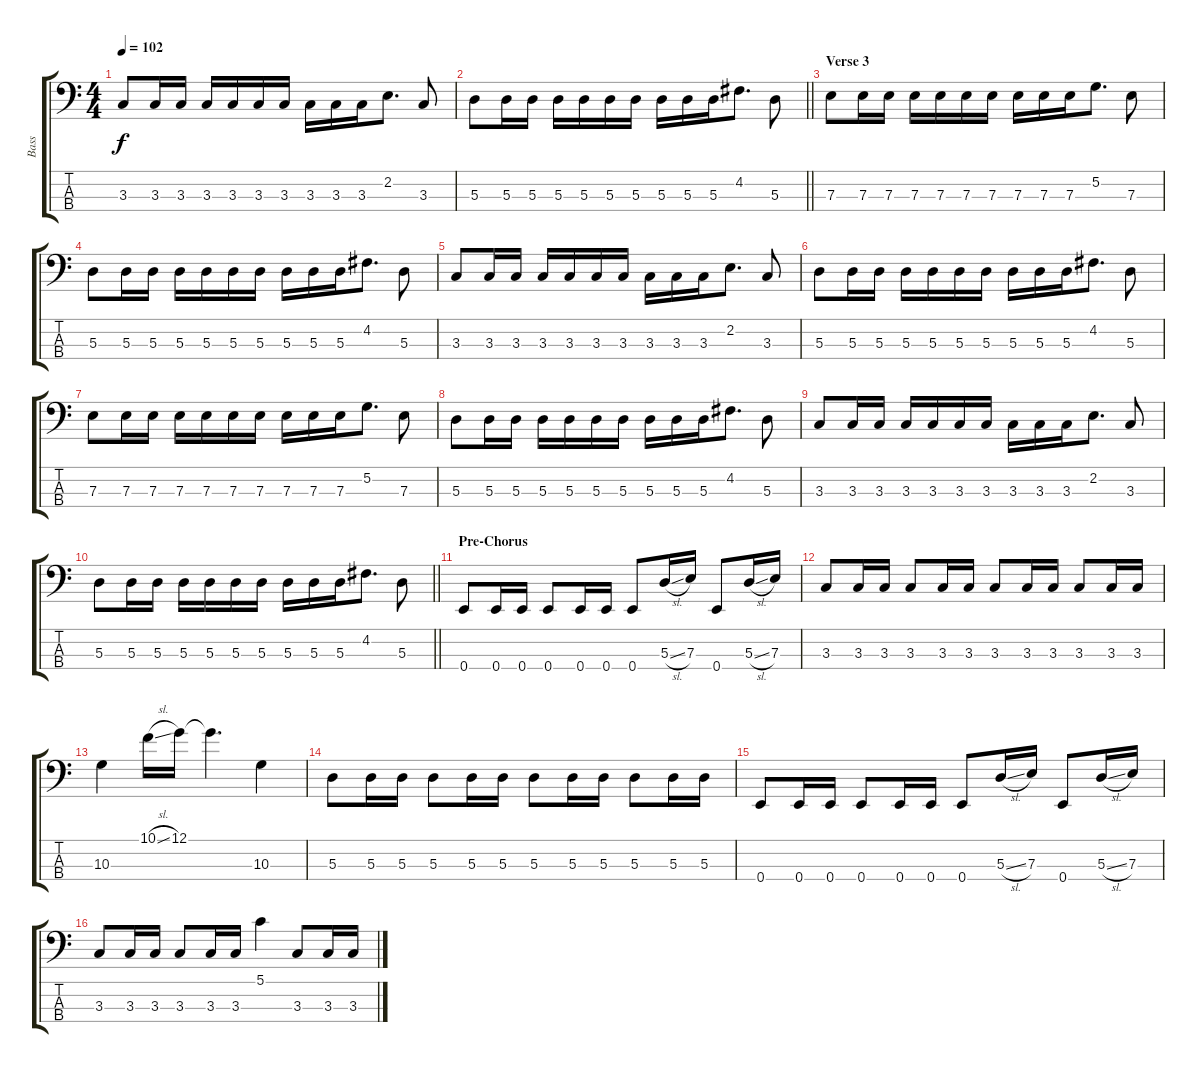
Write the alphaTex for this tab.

\track ("Bass" "Bass") {instrument electricbassfinger}
\staff {score tabs}
\tuning (G2 D2 A1 E1) {hide}
\ts (4 4)
\tempo 102
\clef f4
\ks c
3.3.8{dy f} 3.3.16 3.3.16 3.3.16 3.3.16 3.3.16 3.3.16 3.3.16 3.3.16 3.3.16 2.2.8{d} 3.3.8 |
\barLineRight lightlight
5.3.8 5.3.16 5.3.16 5.3.16 5.3.16 5.3.16 5.3.16 5.3.16 5.3.16 5.3.16 4.2.8{d} 5.3.8 |
\section ("" "Verse 3")
7.3.8 7.3.16 7.3.16 7.3.16 7.3.16 7.3.16 7.3.16 7.3.16 7.3.16 7.3.16 5.2.8{d} 7.3.8 |
5.3.8 5.3.16 5.3.16 5.3.16 5.3.16 5.3.16 5.3.16 5.3.16 5.3.16 5.3.16 4.2.8{d} 5.3.8 |
3.3.8 3.3.16 3.3.16 3.3.16 3.3.16 3.3.16 3.3.16 3.3.16 3.3.16 3.3.16 2.2.8{d} 3.3.8 |
5.3.8 5.3.16 5.3.16 5.3.16 5.3.16 5.3.16 5.3.16 5.3.16 5.3.16 5.3.16 4.2.8{d} 5.3.8 |
7.3.8 7.3.16 7.3.16 7.3.16 7.3.16 7.3.16 7.3.16 7.3.16 7.3.16 7.3.16 5.2.8{d} 7.3.8 |
5.3.8 5.3.16 5.3.16 5.3.16 5.3.16 5.3.16 5.3.16 5.3.16 5.3.16 5.3.16 4.2.8{d} 5.3.8 |
3.3.8 3.3.16 3.3.16 3.3.16 3.3.16 3.3.16 3.3.16 3.3.16 3.3.16 3.3.16 2.2.8{d} 3.3.8 |
\barLineRight lightlight
5.3.8 5.3.16 5.3.16 5.3.16 5.3.16 5.3.16 5.3.16 5.3.16 5.3.16 5.3.16 4.2.8{d} 5.3.8 |
\section ("" "Pre-Chorus")
0.4.8 0.4.16 0.4.16 0.4.8 0.4.16 0.4.16 0.4.8 5.3{sl}.16 7.3.16 0.4.8 5.3{sl}.16 7.3.16 |
3.3.8 3.3.16 3.3.16 3.3.8 3.3.16 3.3.16 3.3.8 3.3.16 3.3.16 3.3.8 3.3.16 3.3.16 |
10.3.4 10.1{sl}.16 12.1.16 12.1{t}.4{d} 10.3.4 |
5.3.8 5.3.16 5.3.16 5.3.8 5.3.16 5.3.16 5.3.8 5.3.16 5.3.16 5.3.8 5.3.16 5.3.16 |
0.4.8 0.4.16 0.4.16 0.4.8 0.4.16 0.4.16 0.4.8 5.3{sl}.16 7.3.16 0.4.8 5.3{sl}.16 7.3.16 |
3.3.8 3.3.16 3.3.16 3.3.8 3.3.16 3.3.16 5.1.4 3.3.8 3.3.16 3.3.16
